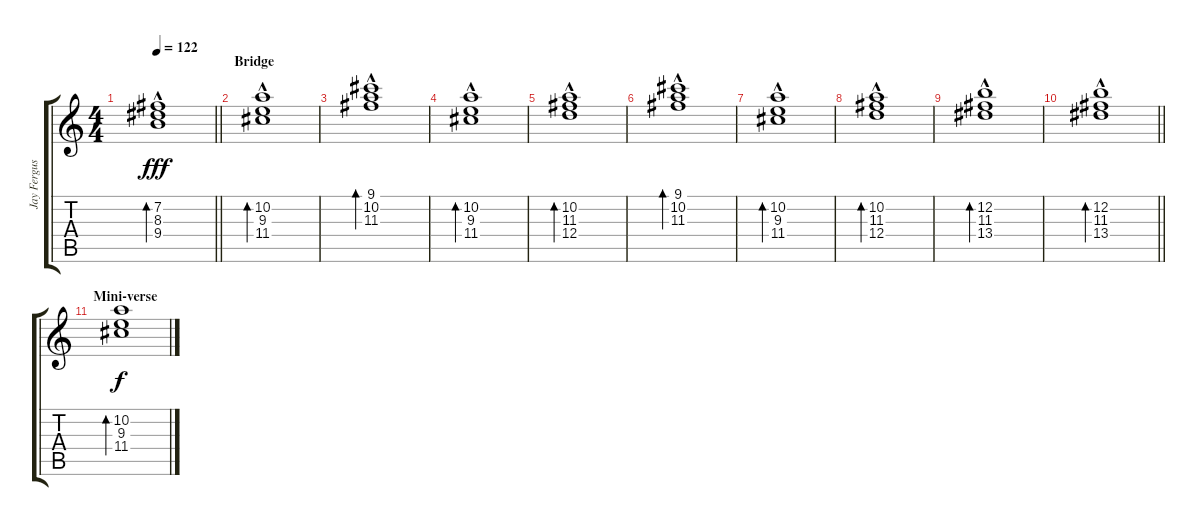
\track ("Jay Ferguson" "Jay Fergus") {instrument electricguitarclean}
\staff {score tabs}
\tuning (E4 B3 G3 D3 A2 E2) {hide}
\ts (4 4)
\section ("" "")
\tempo 122
\clef g2
\barLineRight lightlight
\ks c
(7.2{hac} 8.3{hac} 9.4{hac}).1{bd 240 dy fff} |
\section ("" "Bridge")
(10.2{hac} 9.3{hac} 11.4{hac}).1{bd 240} |
(9.1{hac} 10.2{hac} 11.3{hac}).1{bd 240} |
(10.2{hac} 9.3{hac} 11.4{hac}).1{bd 240} |
(10.2{hac} 11.3{hac} 12.4{hac}).1{bd 240} |
(9.1{hac} 10.2{hac} 11.3{hac}).1{bd 240} |
(10.2{hac} 9.3{hac} 11.4{hac}).1{bd 240} |
(10.2{hac} 11.3{hac} 12.4{hac}).1{bd 240} |
(12.2{hac} 11.3{hac} 13.4{hac}).1{bd 240} |
\barLineRight lightlight
(12.2{hac} 11.3{hac} 13.4{hac}).1{bd 240} |
\section ("" "Mini-verse")
(10.2 9.3 11.4).1{bd 240 dy f}
